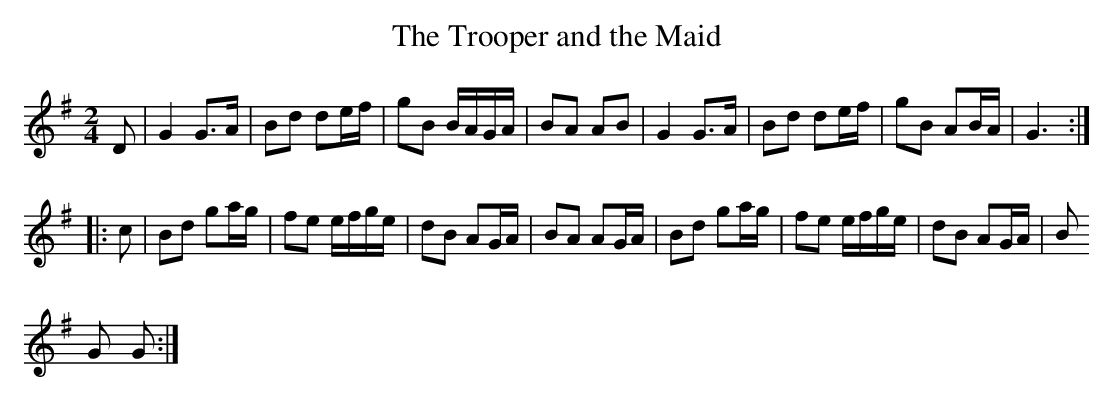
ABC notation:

X:1
T:The Trooper and the Maid
M:2/4
L:1/8
K:G
D|G2G>A|Bd de/f/|gB B/A/G/A/|BA AB|G2G>A|Bd de/f/|gB AB/A/|G3::
c|Bd ga/g/|fe e/f/g/e/|dB AG/A/|BA AG/A/|Bd ga/g/|fe e/f/g/e/|dB AG/A/|B
G G:|
